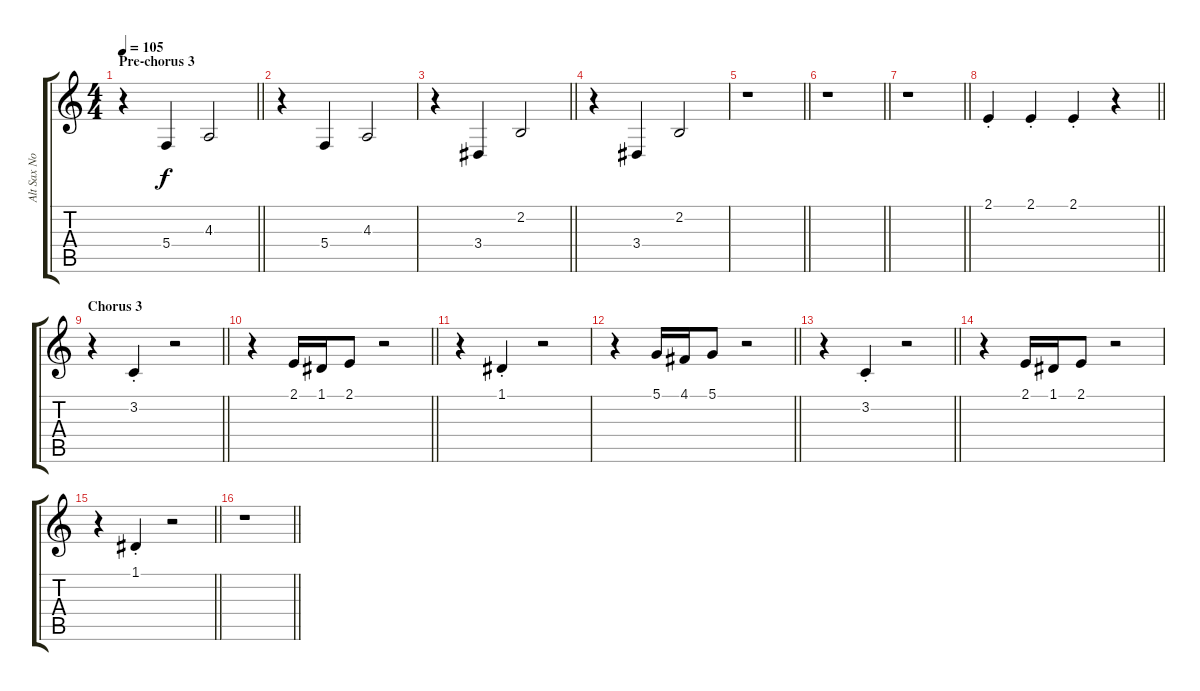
\track ("Alt Sax Notation" "Alt Sax No") {mute instrument altosax}
\staff {score tabs}
\tuning (D4 A3 F3 C3 G2 D2) {hide}
\ts (4 4)
\section ("" "Pre-chorus 3")
\tempo 105
\clef g2
\barLineRight lightlight
\ks aminor
r.4{dy f} 5.4.4 4.3.2 |
r.4 5.4.4 4.3.2 |
\barLineRight lightlight
r.4 3.4.4 2.2.2 |
r.4 3.4.4 2.2.2 |
\barLineRight lightlight
r.1 |
\barLineRight lightlight
r.1 |
\barLineRight lightlight
r.1 |
\barLineRight lightlight
2.1{st}.4{volume 13} 2.1{st}.4 2.1{st}.4 r.4 |
\section ("" "Chorus 3")
\barLineRight lightlight
r.4 3.2{st}.4 r.2 |
\barLineRight lightlight
r.4 2.1.16 1.1.16 2.1.8 r.2 |
r.4 1.1{st}.4 r.2 |
\barLineRight lightlight
r.4 5.1.16 4.1.16 5.1.8 r.2 |
\barLineRight lightlight
r.4 3.2{st}.4 r.2 |
r.4 2.1.16 1.1.16 2.1.8 r.2 |
\barLineRight lightlight
r.4 1.1{st}.4 r.2 |
\barLineRight lightlight
r.1
